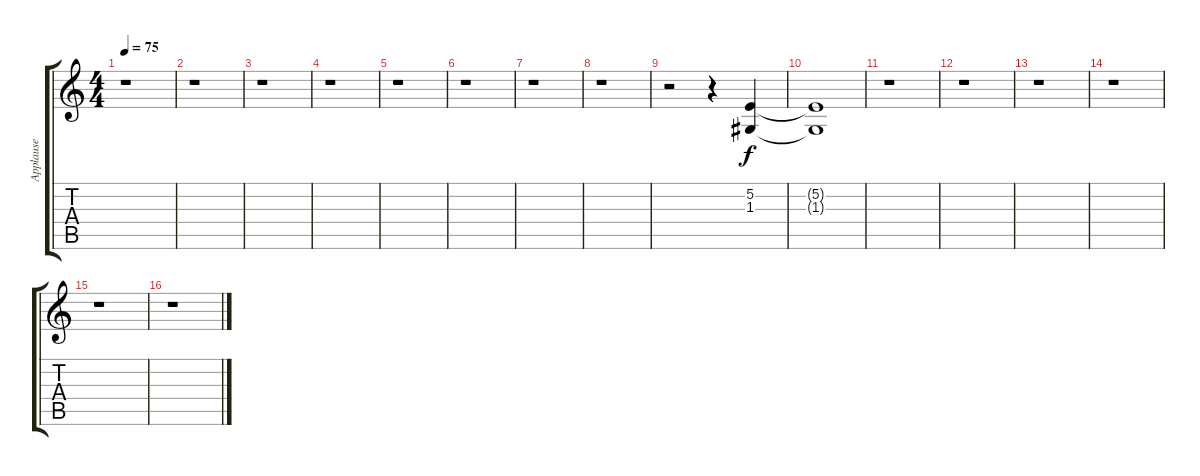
\track ("Applause" "Applause") {instrument applause}
\staff {score tabs}
\tuning (E4 B3 G3 D3 A2 E2) {hide}
\ts (4 4)
\tempo 75
\clef g2
\ks c
r.1{dy f} |
r.1 |
r.1 |
r.1 |
r.1 |
r.1 |
r.1 |
r.1 |
r.2 r.4 (5.2 1.3).4{volume 13} |
(5.2{t} 1.3{t}).1{volume 0} |
r.1 |
r.1 |
r.1 |
r.1 |
r.1 |
r.1
